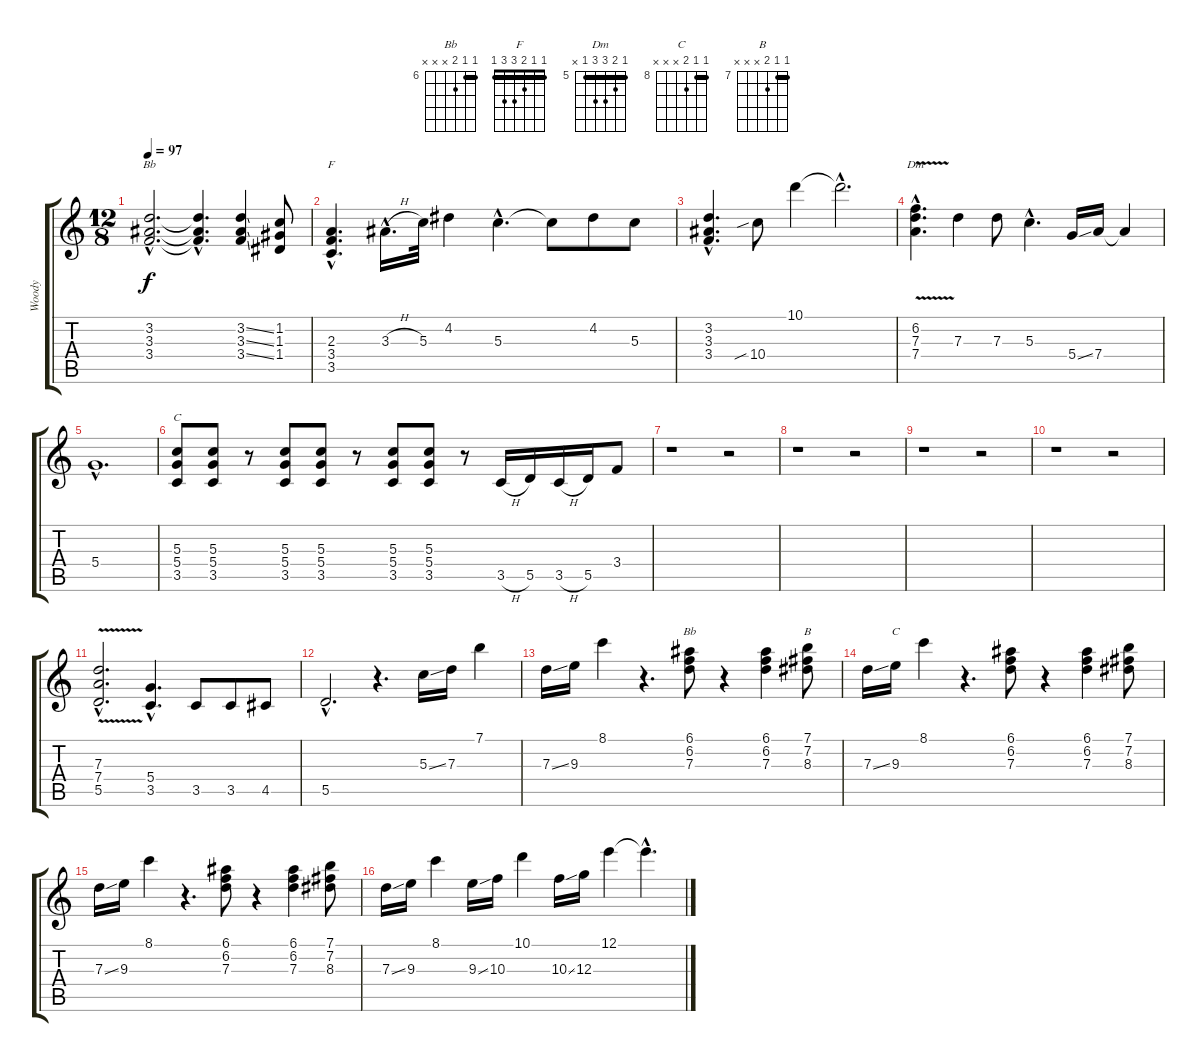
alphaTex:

\track ("Woody" "Woody") {instrument electricguitarjazz}
\staff {score tabs}
\tuning (E4 B3 G3 D3 A2 E2) {hide}
\chord ("Bb" x 3 3 3 1 x)
\chord ("F" 1 1 2 3 3 1) {barre 1}
\chord ("Dm" 5 6 7 7 5 x) {firstfret 5 barre 5}
\chord ("C" 3 5 5 5 3 x) {barre 3}
\chord ("Bb" 6 6 7 x x x) {firstfret 6 barre 6}
\chord ("B" 7 7 8 x x x) {firstfret 7 barre 7}
\chord ("C" 8 8 9 x x x) {firstfret 8 barre 8}
\ts (12 8)
\tempo 97
\clef g2
\ks c
(3.2{hac} 3.3{hac} 3.4{hac}).2{d ch "Bb" dy f} (3.2{hac t} 3.3{hac t} 3.4{hac t}).4{d} (3.2{ss} 3.3{ss} 3.4{ss}).4 (1.2 1.3 1.4).8 |
(2.3{hac} 3.4{hac} 3.5{hac}).4{d ch "F"} 3.3{h hac}.16{d} 5.3.32 4.2.4 5.3{hac}.4{d} 5.3{t}.8 4.2.8 5.3.8 |
(3.2{hac} 3.3{hac} 3.4{hac}).4{d} 10.4{sib}.8 10.1.4 10.1{hac t}.2{d} |
(6.2{v hac} 7.3{v hac} 7.4{v hac}).4{d ch "Dm"} 7.3.4 7.3.8 5.3{hac}.4{d} 5.4{ss}.16 7.4.16 7.4{t}.4 |
5.4{hac}.1{d} |
(5.3 5.4 3.5).8{ch "C"} (5.3 5.4 3.5).8 r.8 (5.3 5.4 3.5).8 (5.3 5.4 3.5).8 r.8 (5.3 5.4 3.5).8 (5.3 5.4 3.5).8 r.8 3.5{h}.16 5.5.16 3.5{h}.16 5.5.16 3.4.8 |
r.1 r.2 |
r.1 r.2 |
r.1 r.2 |
r.1 r.2 |
(7.3{v hac} 7.4{v hac} 5.5{v hac}).2{d} (5.4{hac} 3.5{hac}).4{d} 3.5.8 3.5.8 4.5.8 |
5.5{hac}.2{d} r.4{d} 5.3{ss}.16 7.3.16 7.1.4 |
7.3{ss}.16 9.3.16 8.1.4 r.4{d} (6.1 6.2 7.3).8{ch "Bb"} r.4 (6.1 6.2 7.3).4 (7.1 7.2 8.3).8{ch "B"} |
7.3{ss}.16 9.3.16{ch "C"} 8.1.4 r.4{d} (6.1 6.2 7.3).8 r.4 (6.1 6.2 7.3).4 (7.1 7.2 8.3).8 |
7.3{ss}.16 9.3.16 8.1.4 r.4{d} (6.1 6.2 7.3).8 r.4 (6.1 6.2 7.3).4 (7.1 7.2 8.3).8 |
7.3{ss}.16 9.3.16 8.1.4 9.3{ss}.16 10.3.16 10.1.4 10.3{ss}.16 12.3.16 12.1.4 12.1{hac t}.4{d}
